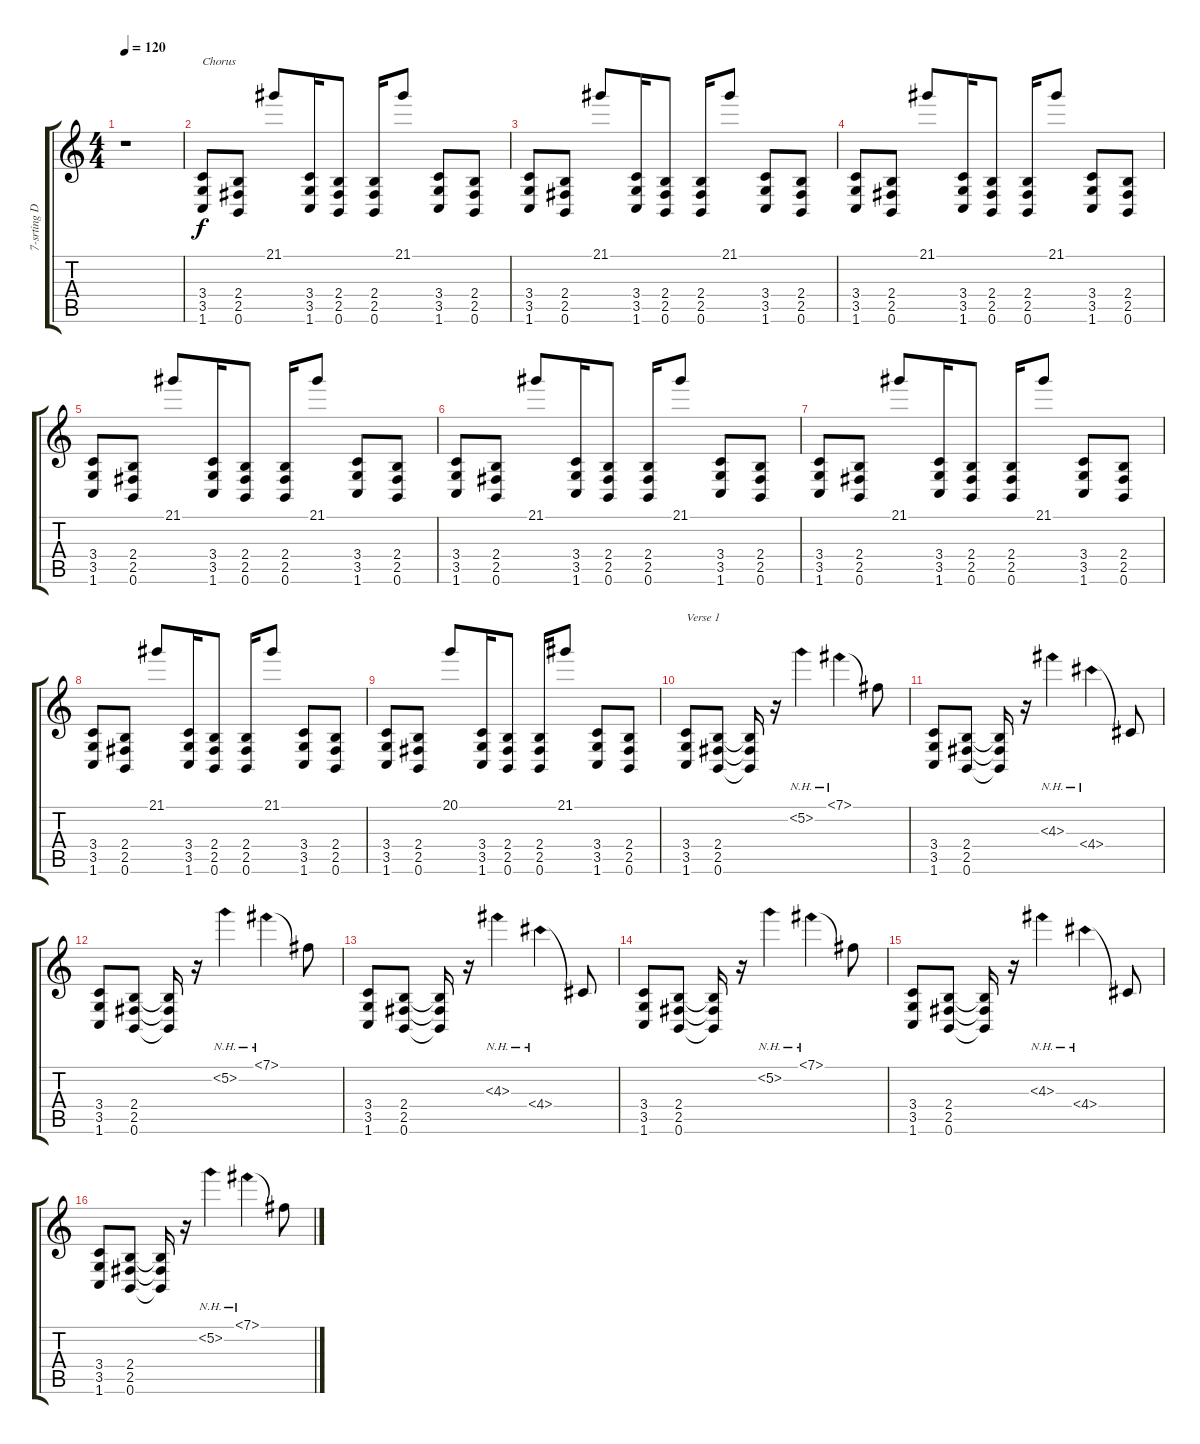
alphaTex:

\track ("7-srting Dist. Gtr. 2" "7-srting D") {instrument distortionguitar}
\staff {score tabs}
\tuning (B3 G3 D3 A2 E2 B1) {hide}
\ts (4 4)
\tempo 120
\clef g2
\ks c
r.1{dy f instrument distortionguitar} |
(3.4 3.5 1.6).8{txt "Chorus"} (2.4 2.5 0.6).8 21.1.8 (3.4 3.5 1.6).16 (2.4 2.5 0.6).8 (2.4 2.5 0.6).16 21.1.8 (3.4 3.5 1.6).8 (2.4 2.5 0.6).8 |
(3.4 3.5 1.6).8 (2.4 2.5 0.6).8 21.1.8 (3.4 3.5 1.6).16 (2.4 2.5 0.6).8 (2.4 2.5 0.6).16 21.1.8 (3.4 3.5 1.6).8 (2.4 2.5 0.6).8 |
(3.4 3.5 1.6).8 (2.4 2.5 0.6).8 21.1.8 (3.4 3.5 1.6).16 (2.4 2.5 0.6).8 (2.4 2.5 0.6).16 21.1.8 (3.4 3.5 1.6).8 (2.4 2.5 0.6).8 |
(3.4 3.5 1.6).8 (2.4 2.5 0.6).8 21.1.8 (3.4 3.5 1.6).16 (2.4 2.5 0.6).8 (2.4 2.5 0.6).16 21.1.8 (3.4 3.5 1.6).8 (2.4 2.5 0.6).8 |
(3.4 3.5 1.6).8 (2.4 2.5 0.6).8 21.1.8 (3.4 3.5 1.6).16 (2.4 2.5 0.6).8 (2.4 2.5 0.6).16 21.1.8 (3.4 3.5 1.6).8 (2.4 2.5 0.6).8 |
(3.4 3.5 1.6).8 (2.4 2.5 0.6).8 21.1.8 (3.4 3.5 1.6).16 (2.4 2.5 0.6).8 (2.4 2.5 0.6).16 21.1.8 (3.4 3.5 1.6).8 (2.4 2.5 0.6).8 |
(3.4 3.5 1.6).8 (2.4 2.5 0.6).8 21.1.8 (3.4 3.5 1.6).16 (2.4 2.5 0.6).8 (2.4 2.5 0.6).16 21.1.8 (3.4 3.5 1.6).8 (2.4 2.5 0.6).8 |
(3.4 3.5 1.6).8 (2.4 2.5 0.6).8 20.1.8 (3.4 3.5 1.6).16 (2.4 2.5 0.6).8 (2.4 2.5 0.6).16 21.1.8 (3.4 3.5 1.6).8 (2.4 2.5 0.6).8 |
(3.4 3.5 1.6).8{txt "Verse 1"} (2.4 2.5 0.6).8 (2.4{t} 2.5{t} 0.6{t}).16 r.16 5.2{nh}.4 7.1{nh}.4 7.1{t}.8 |
(3.4 3.5 1.6).8 (2.4 2.5 0.6).8 (2.4{t} 2.5{t} 0.6{t}).16 r.16 4.3{nh}.4 4.4{nh}.4 4.4{t}.8 |
(3.4 3.5 1.6).8 (2.4 2.5 0.6).8 (2.4{t} 2.5{t} 0.6{t}).16 r.16 5.2{nh}.4 7.1{nh}.4 7.1{t}.8 |
(3.4 3.5 1.6).8 (2.4 2.5 0.6).8 (2.4{t} 2.5{t} 0.6{t}).16 r.16 4.3{nh}.4 4.4{nh}.4 4.4{t}.8 |
(3.4 3.5 1.6).8 (2.4 2.5 0.6).8 (2.4{t} 2.5{t} 0.6{t}).16 r.16 5.2{nh}.4 7.1{nh}.4 7.1{t}.8 |
(3.4 3.5 1.6).8 (2.4 2.5 0.6).8 (2.4{t} 2.5{t} 0.6{t}).16 r.16 4.3{nh}.4 4.4{nh}.4 4.4{t}.8 |
(3.4 3.5 1.6).8 (2.4 2.5 0.6).8 (2.4{t} 2.5{t} 0.6{t}).16 r.16 5.2{nh}.4 7.1{nh}.4 7.1{t}.8
